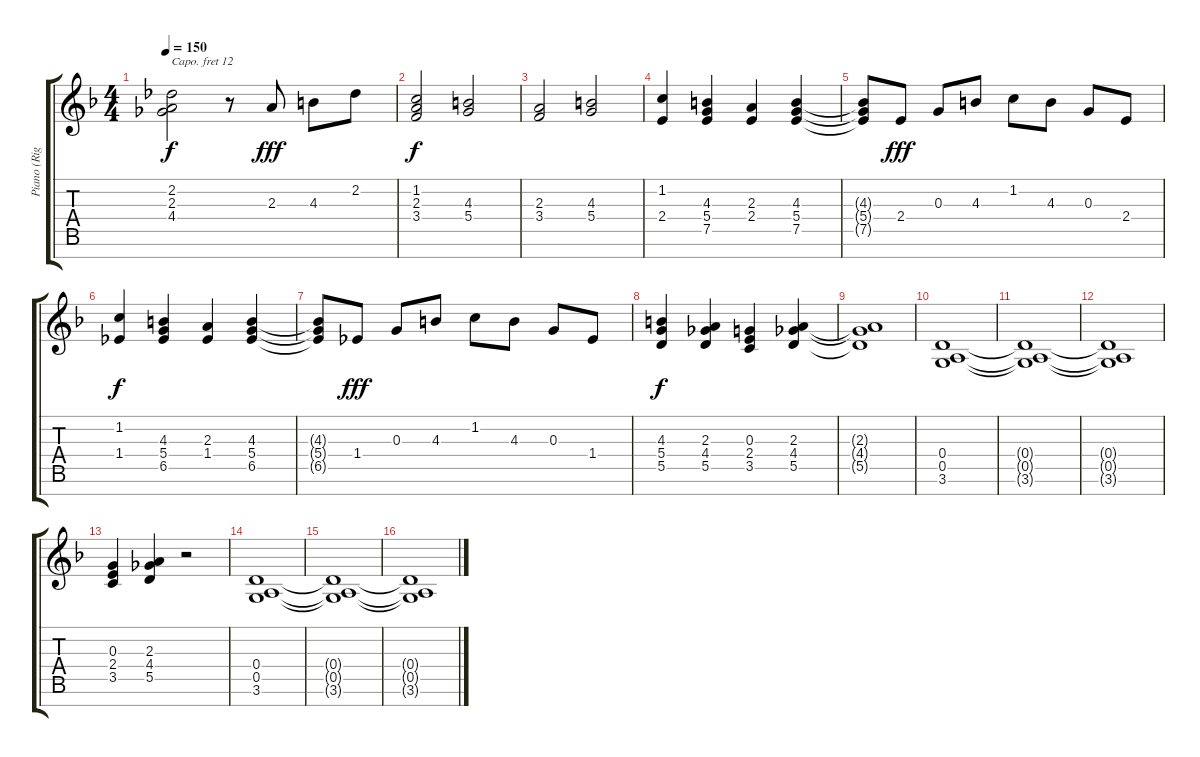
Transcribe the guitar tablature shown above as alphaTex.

\track ("Piano (Right Hand)" "Piano (Rig") {instrument acousticgrandpiano}
\staff {score tabs}
\capo 12
\tuning (E4 B3 G3 D3 A2 E2 B1) {hide}
\ts (4 4)
\tempo 150
\clef g2
\ks f
(2.2{t} 2.3{t} 4.4{t}).2{dy f} r.8 2.3.8{dy fff} 4.3.8 2.2.8 |
(1.2 2.3 3.4).2{dy f} (4.3 5.4).2 |
(2.3 3.4).2 (4.3 5.4).2 |
(1.2 2.4).4 (4.3 5.4 7.5).4 (2.3 2.4).4 (4.3 5.4 7.5).4 |
(4.3{t} 5.4{t} 7.5{t}).8 2.4.8{dy fff} 0.3.8 4.3.8 1.2.8 4.3.8 0.3.8 2.4.8 |
(1.2 1.4).4{dy f} (4.3 5.4 6.5).4 (2.3 1.4).4 (4.3 5.4 6.5).4 |
(4.3{t} 5.4{t} 6.5{t}).8 1.4.8{dy fff} 0.3.8 4.3.8 1.2.8 4.3.8 0.3.8 1.4.8 |
(4.3 5.4 5.5).4{dy f} (2.3 4.4 5.5).4 (0.3 2.4 3.5).4 (2.3 4.4 5.5).4 |
(2.3{t} 4.4{t} 5.5{t}).1 |
(0.4 0.5 3.6).1 |
(0.4{t} 0.5{t} 3.6{t}).1 |
(0.4{t} 0.5{t} 3.6{t}).1 |
(0.3 2.4 3.5).4 (2.3 4.4 5.5).4 r.2 |
(0.4 0.5 3.6).1 |
(0.4{t} 0.5{t} 3.6{t}).1 |
(0.4{t} 0.5{t} 3.6{t}).1
